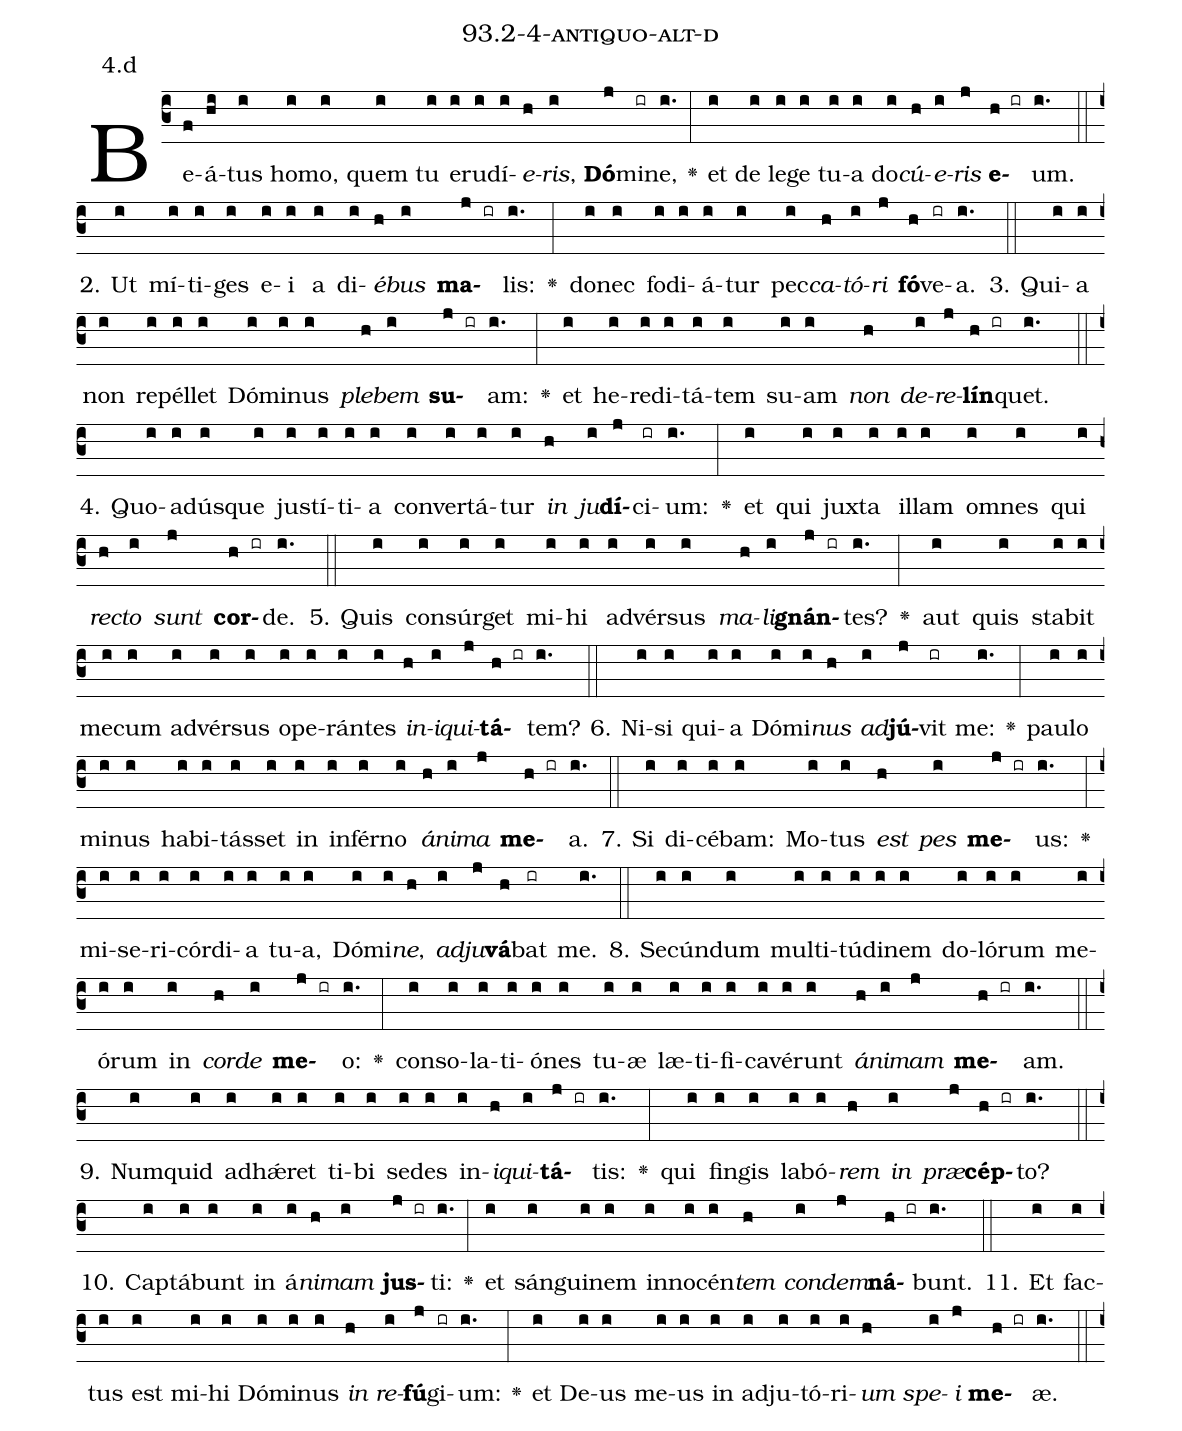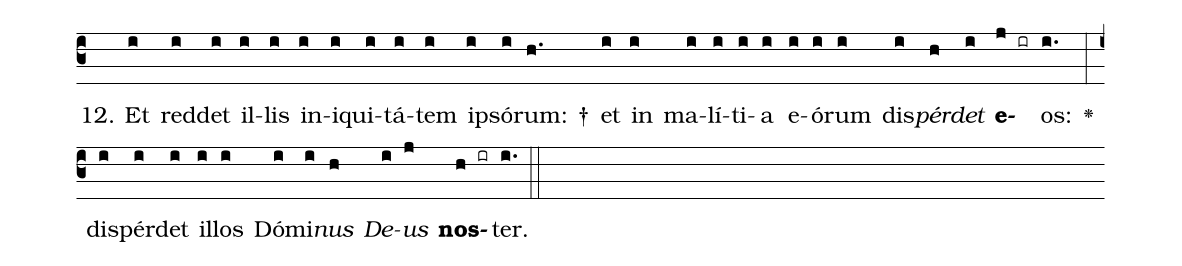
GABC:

name: 93.2-4-antiquo-alt-d;
annotation: 4.d;
%%
(c3)Be(f)á(hi)tus(i) ho(i)mo,(i) quem(i) tu(i) e(i)ru(i)dí(i)<i>e</i>(h)<i>ris</i>,(i) <b>Dó</b>(j)mi(ir)ne,(i.) <v>\greheightstar</v>(:) et(i) de(i) le(i)ge(i) tu(i)a(i) do(i)<i>cú</i>(h)<i>e</i>(i)<i>ris</i>(j) <b>e</b>(h ir)um.(i.) (::)
2. Ut(i) mí(i)ti(i)ges(i) e(i)i(i) a(i) di(i)<i>é</i>(h)<i>bus</i>(i) <b>ma</b>(j ir)lis:(i.) <v>\greheightstar</v>(:) do(i)nec(i) fo(i)di(i)á(i)tur(i) pec(i)<i>ca</i>(h)<i>tó</i>(i)<i>ri</i>(j) <b>fó</b>(h)ve(ir)a.(i.) (::)
3. Qui(i)a(i) non(i) re(i)pél(i)let(i) Dó(i)mi(i)nus(i) <i>ple</i>(h)<i>bem</i>(i) <b>su</b>(j ir)am:(i.) <v>\greheightstar</v>(:) et(i) he(i)re(i)di(i)tá(i)tem(i) su(i)am(i) <i>non</i>(h) <i>de</i>(i)<i>re</i>(j)<b>lín</b>(h ir)quet.(i.) (::)
4. Quo(i)ad(i)ús(i)que(i) jus(i)tí(i)ti(i)a(i) con(i)ver(i)tá(i)tur(i) <i>in</i>(h) <i>ju</i>(i)<b>dí</b>(j)ci(ir)um:(i.) <v>\greheightstar</v>(:) et(i) qui(i) jux(i)ta(i) il(i)lam(i) om(i)nes(i) qui(i) <i>rec</i>(h)<i>to</i>(i) <i>sunt</i>(j) <b>cor</b>(h ir)de.(i.) (::)
5. Quis(i) con(i)súr(i)get(i) mi(i)hi(i) ad(i)vér(i)sus(i) <i>ma</i>(h)<i>li</i>(i)<b>gnán</b>(j ir)tes?(i.) <v>\greheightstar</v>(:) aut(i) quis(i) sta(i)bit(i) me(i)cum(i) ad(i)vér(i)sus(i) o(i)pe(i)rán(i)tes(i) <i>in</i>(h)<i>i</i>(i)<i>qui</i>(j)<b>tá</b>(h ir)tem?(i.) (::)
6. Ni(i)si(i) qui(i)a(i) Dó(i)mi(i)<i>nus</i>(h) <i>ad</i>(i)<b>jú</b>(j)vit(ir) me:(i.) <v>\greheightstar</v>(:) pau(i)lo(i) mi(i)nus(i) ha(i)bi(i)tás(i)set(i) in(i) in(i)fér(i)no(i) <i>á</i>(h)<i>ni</i>(i)<i>ma</i>(j) <b>me</b>(h ir)a.(i.) (::)
7. Si(i) di(i)cé(i)bam:(i) Mo(i)tus(i) <i>est</i>(h) <i>pes</i>(i) <b>me</b>(j ir)us:(i.) <v>\greheightstar</v>(:) mi(i)se(i)ri(i)cór(i)di(i)a(i) tu(i)a,(i) Dó(i)mi(i)<i>ne</i>,(h) <i>ad</i>(i)<i>ju</i>(j)<b>vá</b>(h)bat(ir) me.(i.) (::)
8. Se(i)cún(i)dum(i) mul(i)ti(i)tú(i)di(i)nem(i) do(i)ló(i)rum(i) me(i)ó(i)rum(i) in(i) <i>cor</i>(h)<i>de</i>(i) <b>me</b>(j ir)o:(i.) <v>\greheightstar</v>(:) con(i)so(i)la(i)ti(i)ó(i)nes(i) tu(i)æ(i) læ(i)ti(i)fi(i)ca(i)vé(i)runt(i) <i>á</i>(h)<i>ni</i>(i)<i>mam</i>(j) <b>me</b>(h ir)am.(i.) (::)
9. Num(i)quid(i) ad(i)hǽ(i)ret(i) ti(i)bi(i) se(i)des(i) in(i)<i>i</i>(h)<i>qui</i>(i)<b>tá</b>(j ir)tis:(i.) <v>\greheightstar</v>(:) qui(i) fin(i)gis(i) la(i)bó(i)<i>rem</i>(h) <i>in</i>(i) <i>præ</i>(j)<b>cép</b>(h ir)to?(i.) (::)
10. Cap(i)tá(i)bunt(i) in(i) á(i)<i>ni</i>(h)<i>mam</i>(i) <b>jus</b>(j ir)ti:(i.) <v>\greheightstar</v>(:) et(i) sán(i)gui(i)nem(i) in(i)no(i)cén(i)<i>tem</i>(h) <i>con</i>(i)<i>dem</i>(j)<b>ná</b>(h ir)bunt.(i.) (::)
11. Et(i) fac(i)tus(i) est(i) mi(i)hi(i) Dó(i)mi(i)nus(i) <i>in</i>(h) <i>re</i>(i)<b>fú</b>(j)gi(ir)um:(i.) <v>\greheightstar</v>(:) et(i) De(i)us(i) me(i)us(i) in(i) ad(i)ju(i)tó(i)ri(i)<i>um</i>(h) <i>spe</i>(i)<i>i</i>(j) <b>me</b>(h ir)æ.(i.) (::)
12. Et(i) red(i)det(i) il(i)lis(i) in(i)i(i)qui(i)tá(i)tem(i) ip(i)só(i)rum: †(h.) et(i) in(i) ma(i)lí(i)ti(i)a(i) e(i)ó(i)rum(i) dis(i)<i>pér</i>(h)<i>det</i>(i) <b>e</b>(j ir)os:(i.) <v>\greheightstar</v>(:) dis(i)pér(i)det(i) il(i)los(i) Dó(i)mi(i)<i>nus</i>(h) <i>De</i>(i)<i>us</i>(j) <b>nos</b>(h ir)ter.(i.) (::)
